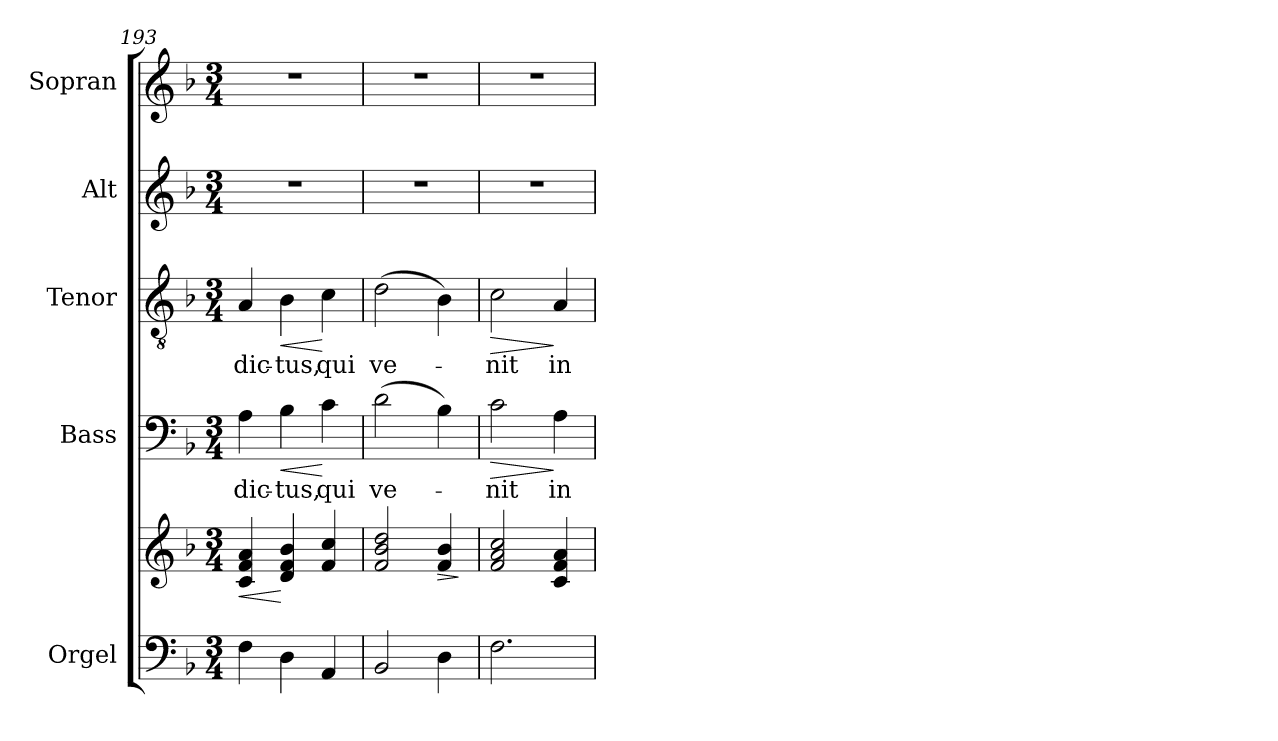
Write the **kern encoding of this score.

**kern	**kern	**dynam	**kern	**text	**dynam	**kern	**text	**dynam	**kern	**kern
*part5	*part5	*part5	*part4	*part4	*part4	*part3	*part3	*part3	*part2	*part1
*staff6	*staff5	*staff5/6	*staff4	*staff4	*staff4	*staff3	*staff3	*staff3	*staff2	*staff1
*I"Orgel	*	*	*I"Bass	*	*	*I"Tenor	*	*	*I"Alt	*I"Sopran
*I'Org.	*	*	*I'B.	*	*	*I'T.	*	*	*I'A.	*I'S.
*clefF4	*clefG2	*	*clefF4	*	*	*clefGv2	*	*	*clefG2	*clefG2
*k[b-]	*k[b-]	*	*k[b-]	*	*	*k[b-]	*	*	*k[b-]	*k[b-]
*F:	*F:	*	*F:	*	*	*F:	*	*	*F:	*F:
*M3/4	*M3/4	*	*M3/4	*	*	*M3/4	*	*	*M3/4	*M3/4
=193	=193	=193	=193	=193	=193	=193	=193	=193	=193	=193
!	!	!LO:HP:b	!	!LO:LY:b	!	!	!LO:LY:b	!	!	!
4F\	4c/ 4f/ 4a/	<	4A\	-dic-	.	4A/	-dic-	.	2.r	2.r
!	!	!	!	!LO:LY:b	!LO:HP:b	!	!LO:LY:b	!LO:HP:b	!	!
4D\	4d/ 4f/ 4b-/	[	4B-\	-tus,	<	4B-\	-tus,	<	.	.
!	!	!	!	!LO:LY:b	!	!	!LO:LY:b	!	!	!
4AA/	4f/ 4cc/	.	4c\	qui	[	4c\	qui	[	.	.
=194	=194	=194	=194	=194	=194	=194	=194	=194	=194	=194
!	!	!	!	!LO:LY:b	!	!	!LO:LY:b	!	!	!
2BB-/	2f/ 2b-/ 2dd/	.	(>2d\	ve-	.	(>2d\	ve-	.	2.r	2.r
!	!	!LO:HP:b	!	!	!	!	!	!	!	!
4D\	4f/ 4b-/	>	4B-\)	.	.	4B-\)	.	.	.	.
.	.	]	.	.	.	.	.	.	.	.
=195	=195	=195	=195	=195	=195	=195	=195	=195	=195	=195
!	!	!	!	!LO:LY:b	!LO:HP:b	!	!LO:LY:b	!LO:HP:b	!	!
2.F\	2f/ 2a/ 2cc/	.	2c\	-nit	>	2c\	-nit	>	2.r	2.r
!	!	!	!	!LO:LY:b	!	!	!LO:LY:b	!	!	!
.	4c/ 4f/ 4a/	.	4A\	in	]	4A/	in	]	.	.
=	=	=	=	=	=	=	=	=	=	=
*-	*-	*-	*-	*-	*-	*-	*-	*-	*-	*-
